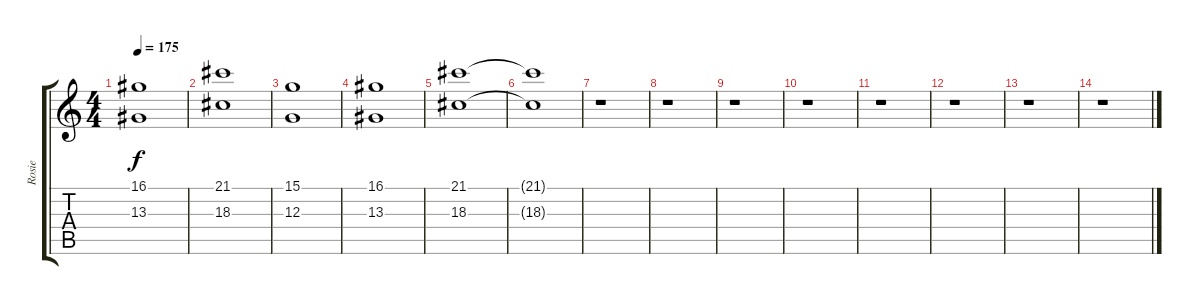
\track ("Rosie" "Rosie") {instrument pad4choir}
\staff {score tabs}
\tuning (E4 B3 G3 D3 A2 D2) {hide}
\ts (4 4)
\tempo 175
\clef g2
\ks c
(16.1{t} 13.3{t}).1{dy f} |
(21.1 18.3).1 |
(15.1 12.3).1 |
(16.1 13.3).1 |
(21.1 18.3).1 |
(21.1{t} 18.3{t}).1 |
r.1 |
r.1 |
r.1 |
r.1 |
r.1 |
r.1 |
r.1 |
r.1
